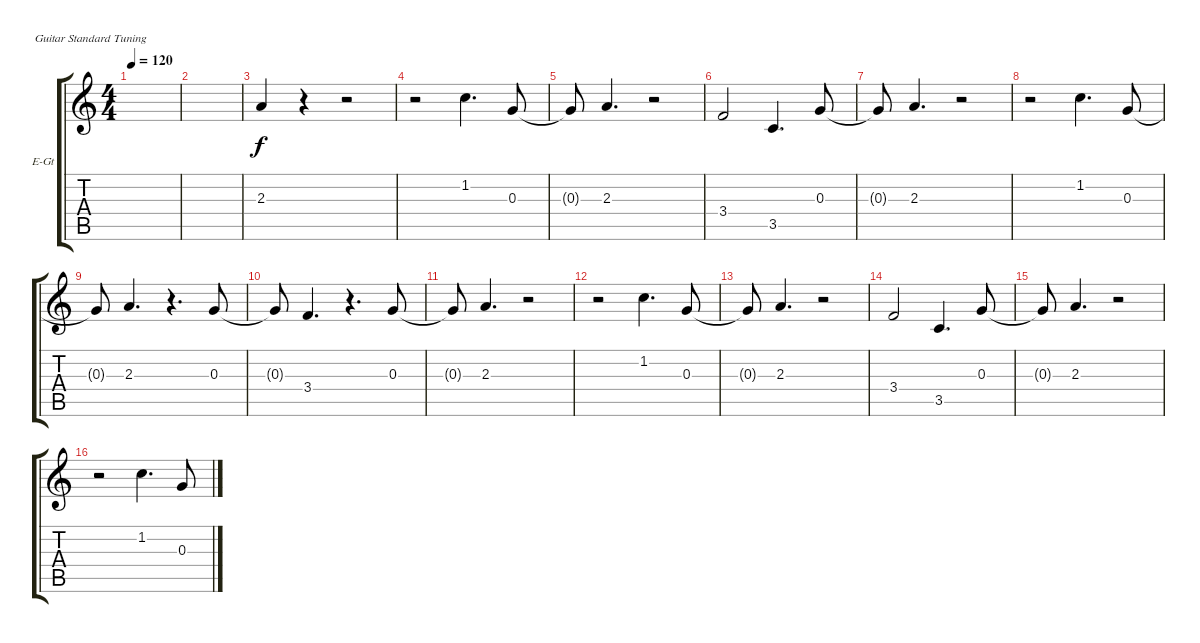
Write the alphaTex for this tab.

\defaultSystemsLayout 4
\bracketExtendMode groupsimilarinstruments
\firstSystemTrackNameOrientation horizontal
\otherSystemsTrackNameOrientation horizontal
\track ("Зелёный 2" "E-Gt") {instrument electricguitarclean}
\staff {score tabs}
\tuning (E4 B3 G3 D3 A2 E2)
\ts (4 4)
\tempo 120
\clef g2
\ks c
|
|
2.3.4 r.4 r.2 |
r.2 1.2.4{d} 0.3.8 |
0.3{t}.8 2.3.4{d} r.2 |
3.4.2 3.5.4{d} 0.3.8 |
0.3{t}.8 2.3.4{d} r.2 |
r.2 1.2.4{d} 0.3.8 |
0.3{t}.8 2.3.4{d} r.4{d} 0.3.8 |
0.3{t}.8 3.4.4{d} r.4{d} 0.3.8 |
0.3{t}.8 2.3.4{d} r.2 |
r.2 1.2.4{d} 0.3.8 |
0.3{t}.8 2.3.4{d} r.2 |
3.4.2 3.5.4{d} 0.3.8 |
0.3{t}.8 2.3.4{d} r.2 |
r.2 1.2.4{d} 0.3.8
